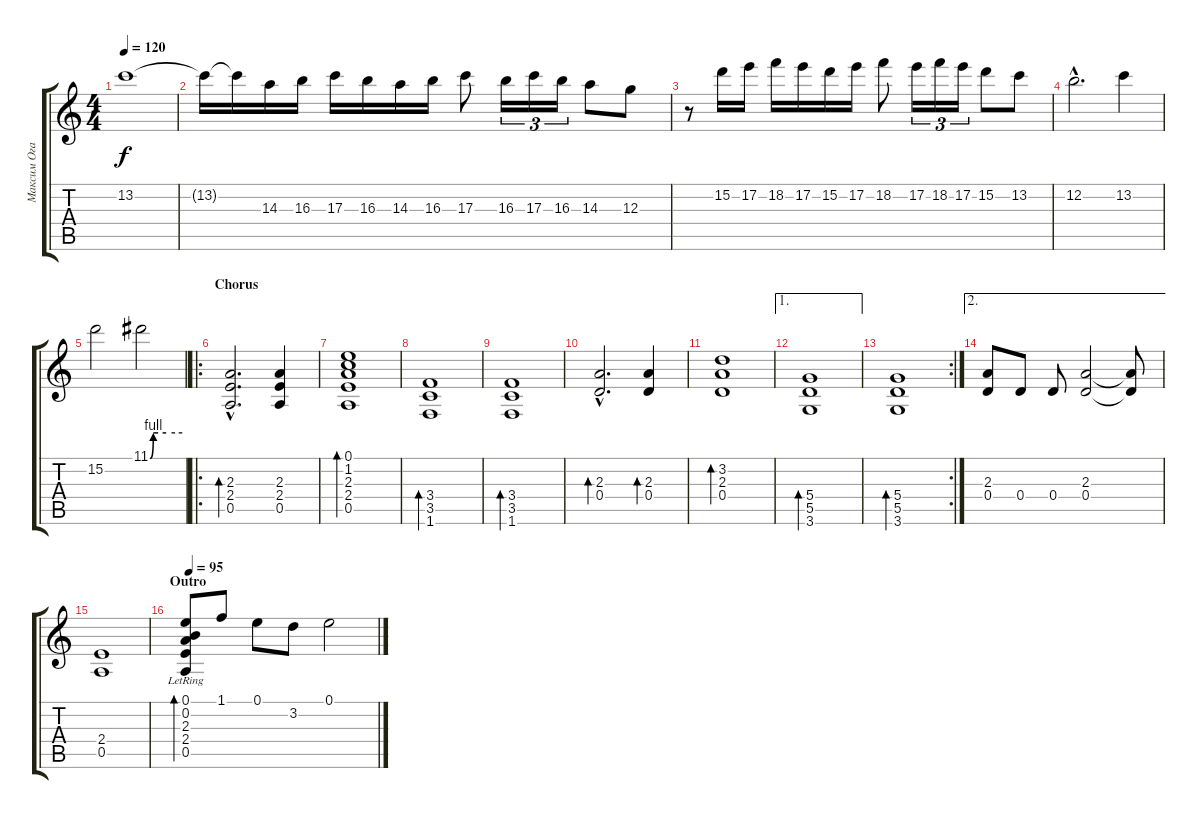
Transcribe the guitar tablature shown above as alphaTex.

\track ("Максим Огарь" "Максим Ога") {instrument acousticguitarsteel}
\staff {score tabs}
\tuning (E4 B3 G3 D3 A2 E2) {hide}
\ts (4 4)
\tempo 120
\clef g2
\ks c
13.2.1{dy f} |
13.2{t}.16 13.2{t}.16 14.3.16 16.3.16 17.3.16 16.3.16 14.3.16 16.3.16 17.3.8 16.3.16{tu (3 2)} 17.3.16{tu (3 2)} 16.3.16{tu (3 2)} 14.3.8 12.3.8 |
r.8 15.2.16 17.2.16 18.2.16 17.2.16 15.2.16 17.2.16 18.2.8 17.2.16{tu (3 2)} 18.2.16{tu (3 2)} 17.2.16{tu (3 2)} 15.2.8 13.2.8 |
12.2{hac}.2{d} 13.2.4 |
15.2.2 11.1{be (custom 0 0 6 4 15 4 30 4 60 4)}.2 |
\ro
\section ("" "Chorus")
(2.3{hac} 2.4{hac} 0.5{hac}).2{d bd 240 instrument overdrivenguitar} (2.3 2.4 0.5).4 |
(0.1 1.2 2.3 2.4 0.5).1{bd 120} |
(3.4 3.5 1.6).1{bd 120} |
(3.4 3.5 1.6).1{bd 120} |
(2.3{hac} 0.4{hac}).2{d bd 120} (2.3 0.4).4{bd 120} |
(3.2 2.3 0.4).1{bd 120} |
\ae 1
(5.4 5.5 3.6).1{bd 120} |
\rc 2
(5.4 5.5 3.6).1{bd 120} |
\ae 2
(2.3 0.4).8 0.4.8 0.4.8 (2.3 0.4).2 (2.3{t} 0.4{t}).8 |
(2.4 0.5).1 |
\section ("" "Outro")
\tempo 95
(0.1 0.2{lr} 2.3{lr} 2.4{lr} 0.5{lr}).8{bd 240 volume 8 instrument acousticguitarsteel} 1.1.8 0.1.8 3.2.8 0.1.2
